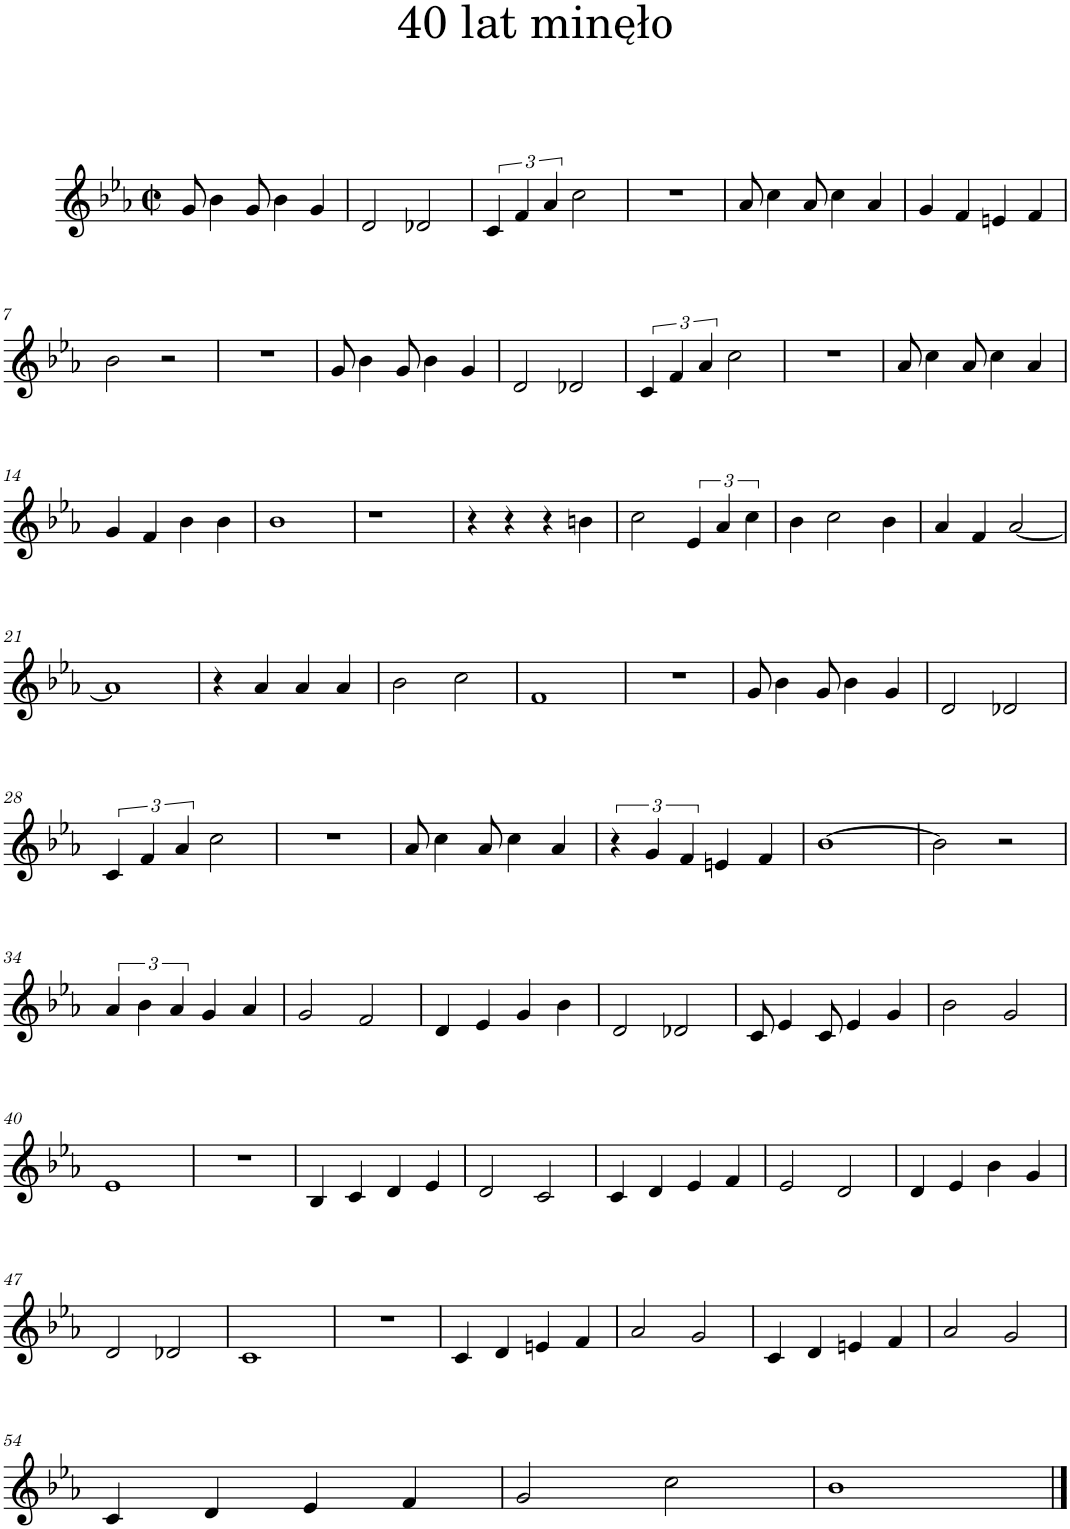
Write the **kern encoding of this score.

**kern
*part1
*staff1
*I"Piano
*I'Pno.
*clefG2
*k[b-e-a-]
*M2/2
*met(c|)
=1
8g/
4b-\
8g/
4b-\
4g/
=2
2d/
2d-X/
=3
6c/
6f/
6a-/
2cc\
=4
1r
=5
8a-/
4cc\
8a-/
4cc\
4a-/
=6
4g/
4f/
4en/
4f/
!!LO:LB:g=z
=7
2b-\
2r
=8
1r
=9
8g/
4b-\
8g/
4b-\
4g/
=10
2d/
2d-X/
=11
6c/
6f/
6a-/
2cc\
=12
1r
=13
8a-/
4cc\
8a-/
4cc\
4a-/
!!LO:LB:g=z
=14
4g/
4f/
4b-\
4b-\
=15
1b-
=16
1r
=17
4r
4r
4r
4bn\
=18
2cc\
6e-/
6a-/
6cc\
=19
4b-\
2cc\
4b-\
=20
4a-/
4f/
[2a-/
!!LO:LB:g=z
=21
1a-]
=22
4r
4a-/
4a-/
4a-/
=23
2b-\
2cc\
=24
1f
=25
1r
=26
8g/
4b-\
8g/
4b-\
4g/
=27
2d/
2d-X/
!!LO:LB:g=z
=28
6c/
6f/
6a-/
2cc\
=29
1r
=30
8a-/
4cc\
8a-/
4cc\
4a-/
=31
6r
6g/
6f/
4en/
4f/
=32
[1b-
=33
2b-\]
2r
!!LO:LB:g=z
=34
6a-/
6b-\
6a-/
4g/
4a-/
=35
2g/
2f/
=36
4d/
4e-/
4g/
4b-\
=37
2d/
2d-X/
=38
8c/
4e-/
8c/
4e-/
4g/
=39
2b-\
2g/
!!LO:LB:g=z
=40
1e-
=41
1r
=42
4B-/
4c/
4d/
4e-/
=43
2d/
2c/
=44
4c/
4d/
4e-/
4f/
=45
2e-/
2d/
=46
4d/
4e-/
4b-\
4g/
!!LO:LB:g=z
=47
2d/
2d-X/
=48
1c
=49
1r
=50
4c/
4d/
4en/
4f/
=51
2a-/
2g/
=52
4c/
4d/
4en/
4f/
=53
2a-/
2g/
!!LO:LB:g=z
=54
4c/
4d/
4e-/
4f/
=55
2g/
2cc\
=56
1b-
==
*-
